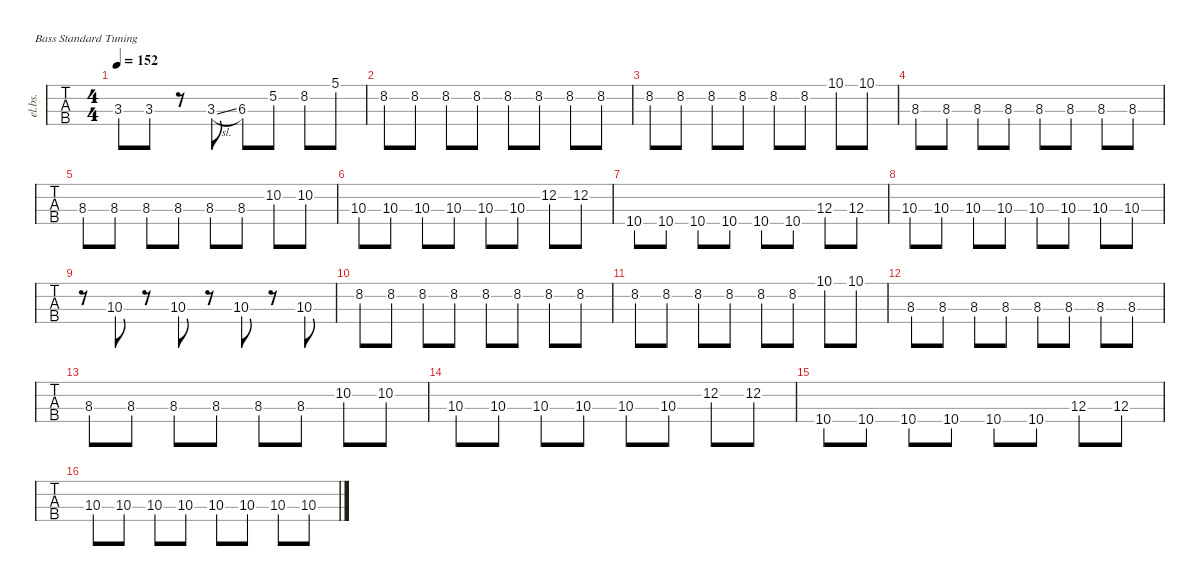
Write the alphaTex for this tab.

\defaultSystemsLayout 4
\hideDynamics
\bracketExtendMode nobrackets
\track ("Electric Bass" "el.bs.") {instrument electricbassfinger}
\staff {tabs}
\tuning (G2 D2 A1 E1)
\ts (4 4)
\tempo 152
\clef f4
\ks c
3.3.8{dy mf} 3.3.8 r.8 3.3{sl}.8 6.3{st acc #}.8 5.2.8 8.2{acc #}.8 5.1.8 |
8.2{acc #}.8 8.2{acc #}.8 8.2{acc #}.8 8.2{acc #}.8 8.2{acc #}.8 8.2{acc #}.8 8.2{acc #}.8 8.2{acc #}.8 |
8.2{acc #}.8 8.2{acc #}.8 8.2{acc #}.8 8.2{acc #}.8 8.2{acc #}.8 8.2{acc #}.8 10.1.8 10.1.8 |
8.3.8 8.3.8 8.3.8 8.3.8 8.3.8 8.3.8 8.3.8 8.3.8 |
8.3.8 8.3.8 8.3.8 8.3.8 8.3.8 8.3.8 10.2.8 10.2.8 |
10.3.8 10.3.8 10.3.8 10.3.8 10.3.8 10.3.8 12.2.8 12.2.8 |
10.4.8 10.4.8 10.4.8 10.4.8 10.4.8 10.4.8 12.3.8 12.3.8 |
10.3.8 10.3.8 10.3.8 10.3.8 10.3.8 10.3.8 10.3.8 10.3.8 |
r.8 10.3.8 r.8 10.3.8 r.8 10.3.8 r.8 10.3.8 |
8.2{acc #}.8 8.2{acc #}.8 8.2{acc #}.8 8.2{acc #}.8 8.2{acc #}.8 8.2{acc #}.8 8.2{acc #}.8 8.2{acc #}.8 |
8.2{acc #}.8 8.2{acc #}.8 8.2{acc #}.8 8.2{acc #}.8 8.2{acc #}.8 8.2{acc #}.8 10.1.8 10.1.8 |
8.3.8 8.3.8 8.3.8 8.3.8 8.3.8 8.3.8 8.3.8 8.3.8 |
8.3.8 8.3.8 8.3.8 8.3.8 8.3.8 8.3.8 10.2.8 10.2.8 |
10.3.8 10.3.8 10.3.8 10.3.8 10.3.8 10.3.8 12.2.8 12.2.8 |
10.4.8 10.4.8 10.4.8 10.4.8 10.4.8 10.4.8 12.3.8 12.3.8 |
10.3.8 10.3.8 10.3.8 10.3.8 10.3.8 10.3.8 10.3.8 10.3.8
